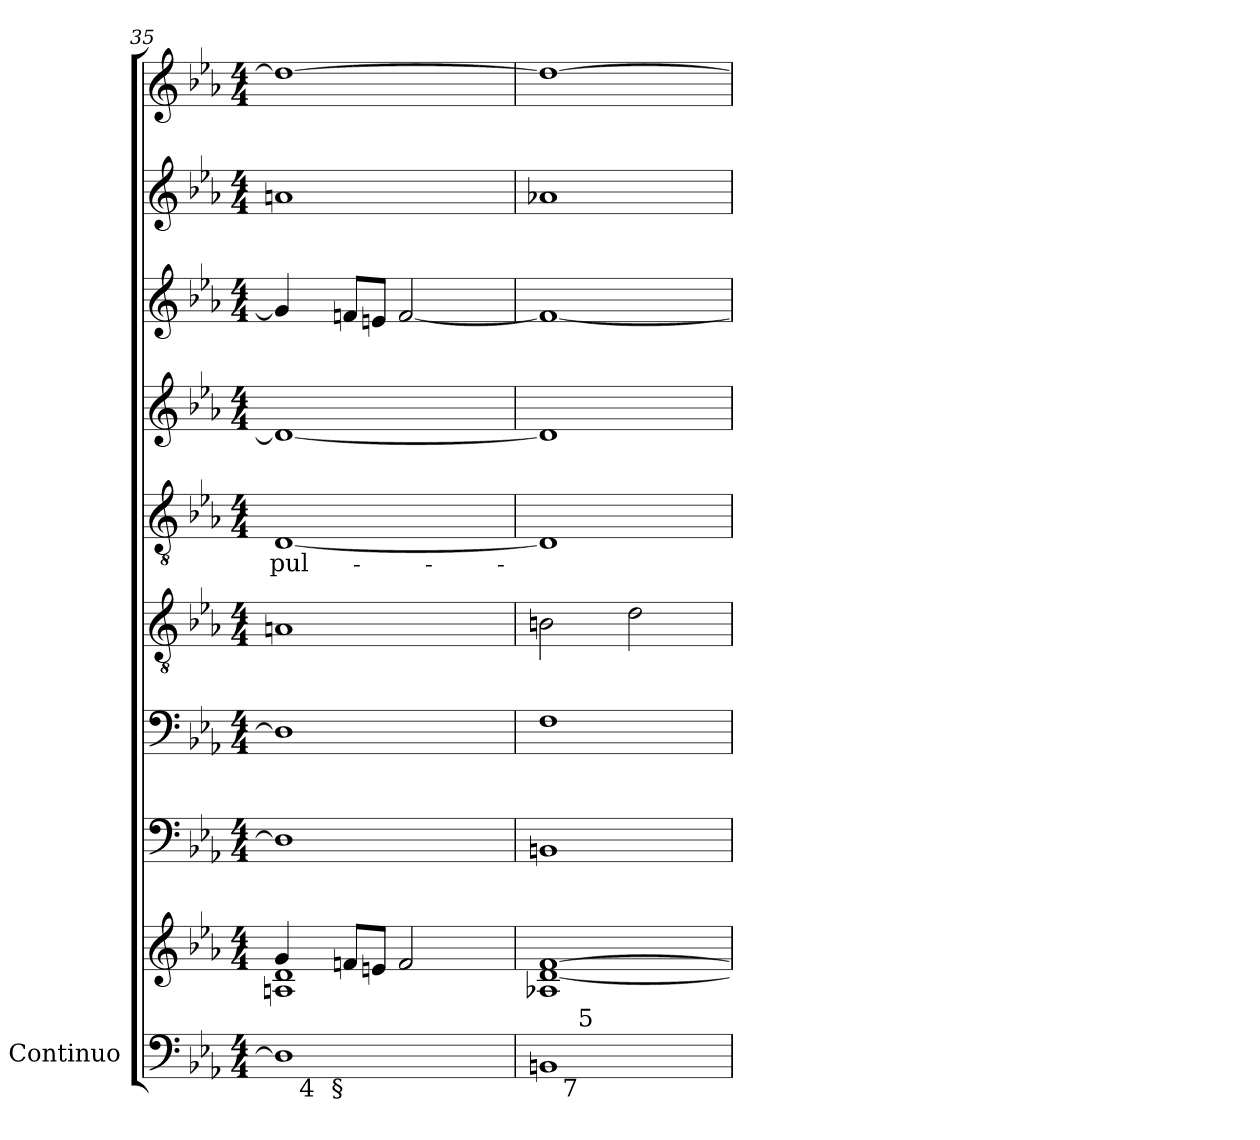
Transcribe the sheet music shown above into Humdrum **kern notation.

**kern	**kern	**kern	**kern	**kern	**kern	**text	**kern	**kern	**kern	**kern
*part9	*part9	*part8	*part7	*part6	*part5	*part5	*part4	*part3	*part2	*part1
*staff10	*staff9	*staff8	*staff7	*staff6	*staff5	*staff5	*staff4	*staff3	*staff2	*staff1
*I"Continuo	*	*	*	*	*	*	*	*	*	*
!!LO:PB:g=z
*clefF4	*clefG2	*clefF4	*clefF4	*clefGv2	*clefGv2	*	*clefG2	*clefG2	*clefG2	*clefG2
*k[b-e-a-]	*k[b-e-a-]	*k[b-e-a-]	*k[b-e-a-]	*k[b-e-a-]	*k[b-e-a-]	*	*k[b-e-a-]	*k[b-e-a-]	*k[b-e-a-]	*k[b-e-a-]
*c:	*c:	*c:	*c:	*c:	*c:	*	*c:	*c:	*c:	*c:
*M4/4	*M4/4	*M4/4	*M4/4	*M4/4	*M4/4	*	*M4/4	*M4/4	*M4/4	*M4/4
=35	=35	=35	=35	=35	=35	=35	=35	=35	=35	=35
*^	*^	*	*	*	*	*	*	*	*	*
*	*	*	*^	*	*	*	*	*	*	*	*	*
!	!	!	!	!	!	!	!	!	!LO:LY:b:color=#000000	!	!	!	!
*^	*^	*	*	*	*	*	*	*	*	*	*	*	*
1ryy	1Di]	16ryy	4ryy	4gi/	1Ani 1di	2.ryy	1Di]	1Di]	1Ani	[1Di	-pul-	1di_	4gi/]	1ani	1ddi_
.	.	32ryy	.	.	.	.	.	.	.	.	.	.	.	.	.
.	.	64ryy	.	.	.	.	.	.	.	.	.	.	.	.	.
.	.	512.ryy	.	.	.	.	.	.	.	.	.	.	.	.	.
!	!	!LO:TX:b:rj:t=4	!	!	!	!	!	!	!	!	!	!	!	!	!
.	.	2ryy	.	.	.	.	.	.	.	.	.	.	.	.	.
!	!	!	!LO:TX:b:rj:t=§	!	!	!	!	!	!	!	!	!	!	!	!
.	.	.	2.ryy	8fni/L	.	.	.	.	.	.	.	.	8fni/L	.	.
.	.	.	.	8eni/J	.	.	.	.	.	.	.	.	8eni/J	.	.
.	.	.	.	2fi/	.	.	.	.	.	.	.	.	[2fi/	.	.
.	.	4ryy	.	.	.	.	.	.	.	.	.	.	.	.	.
.	.	.	.	.	.	4ryy	.	.	.	.	.	.	.	.	.
.	.	8ryy	.	.	.	.	.	.	.	.	.	.	.	.	.
.	.	128ryy	.	.	.	.	.	.	.	.	.	.	.	.	.
.	.	256ryy	.	.	.	.	.	.	.	.	.	.	.	.	.
.	.	1024ryy	.	.	.	.	.	.	.	.	.	.	.	.	.
*	*	*v	*v	*	*	*	*	*	*	*	*	*	*	*	*
*	*	*	*v	*v	*v	*	*	*	*	*	*	*	*	*
=36	=36	=36	=36	=36	=36	=36	=36	=36	=36	=36	=36	=36
1ryy	1BBni	8ryy	1A-Xi [1di [1fi	1BBni	1Fi	2Bni\	1Di]	.	1di]	1fi_	1a-Xi	1ddi_
.	.	64...ryy	.	.	.	.	.	.	.	.	.	.
!	!	!LO:TX:b:rj:t=7	!	!	!	!	!	!	!	!	!	!
!	!	!LO:TX:t=5	!	!	!	!	!	!	!	!	!	!
.	.	2ryy	.	.	.	.	.	.	.	.	.	.
.	.	.	.	.	.	2di\	.	.	.	.	.	.
.	.	4ryy	.	.	.	.	.	.	.	.	.	.
.	.	16ryy	.	.	.	.	.	.	.	.	.	.
.	.	32ryy	.	.	.	.	.	.	.	.	.	.
.	.	512ryy	.	.	.	.	.	.	.	.	.	.
*v	*v	*v	*	*	*	*	*	*	*	*	*	*
=	=	=	=	=	=	=	=	=	=	=
*-	*-	*-	*-	*-	*-	*-	*-	*-	*-	*-
